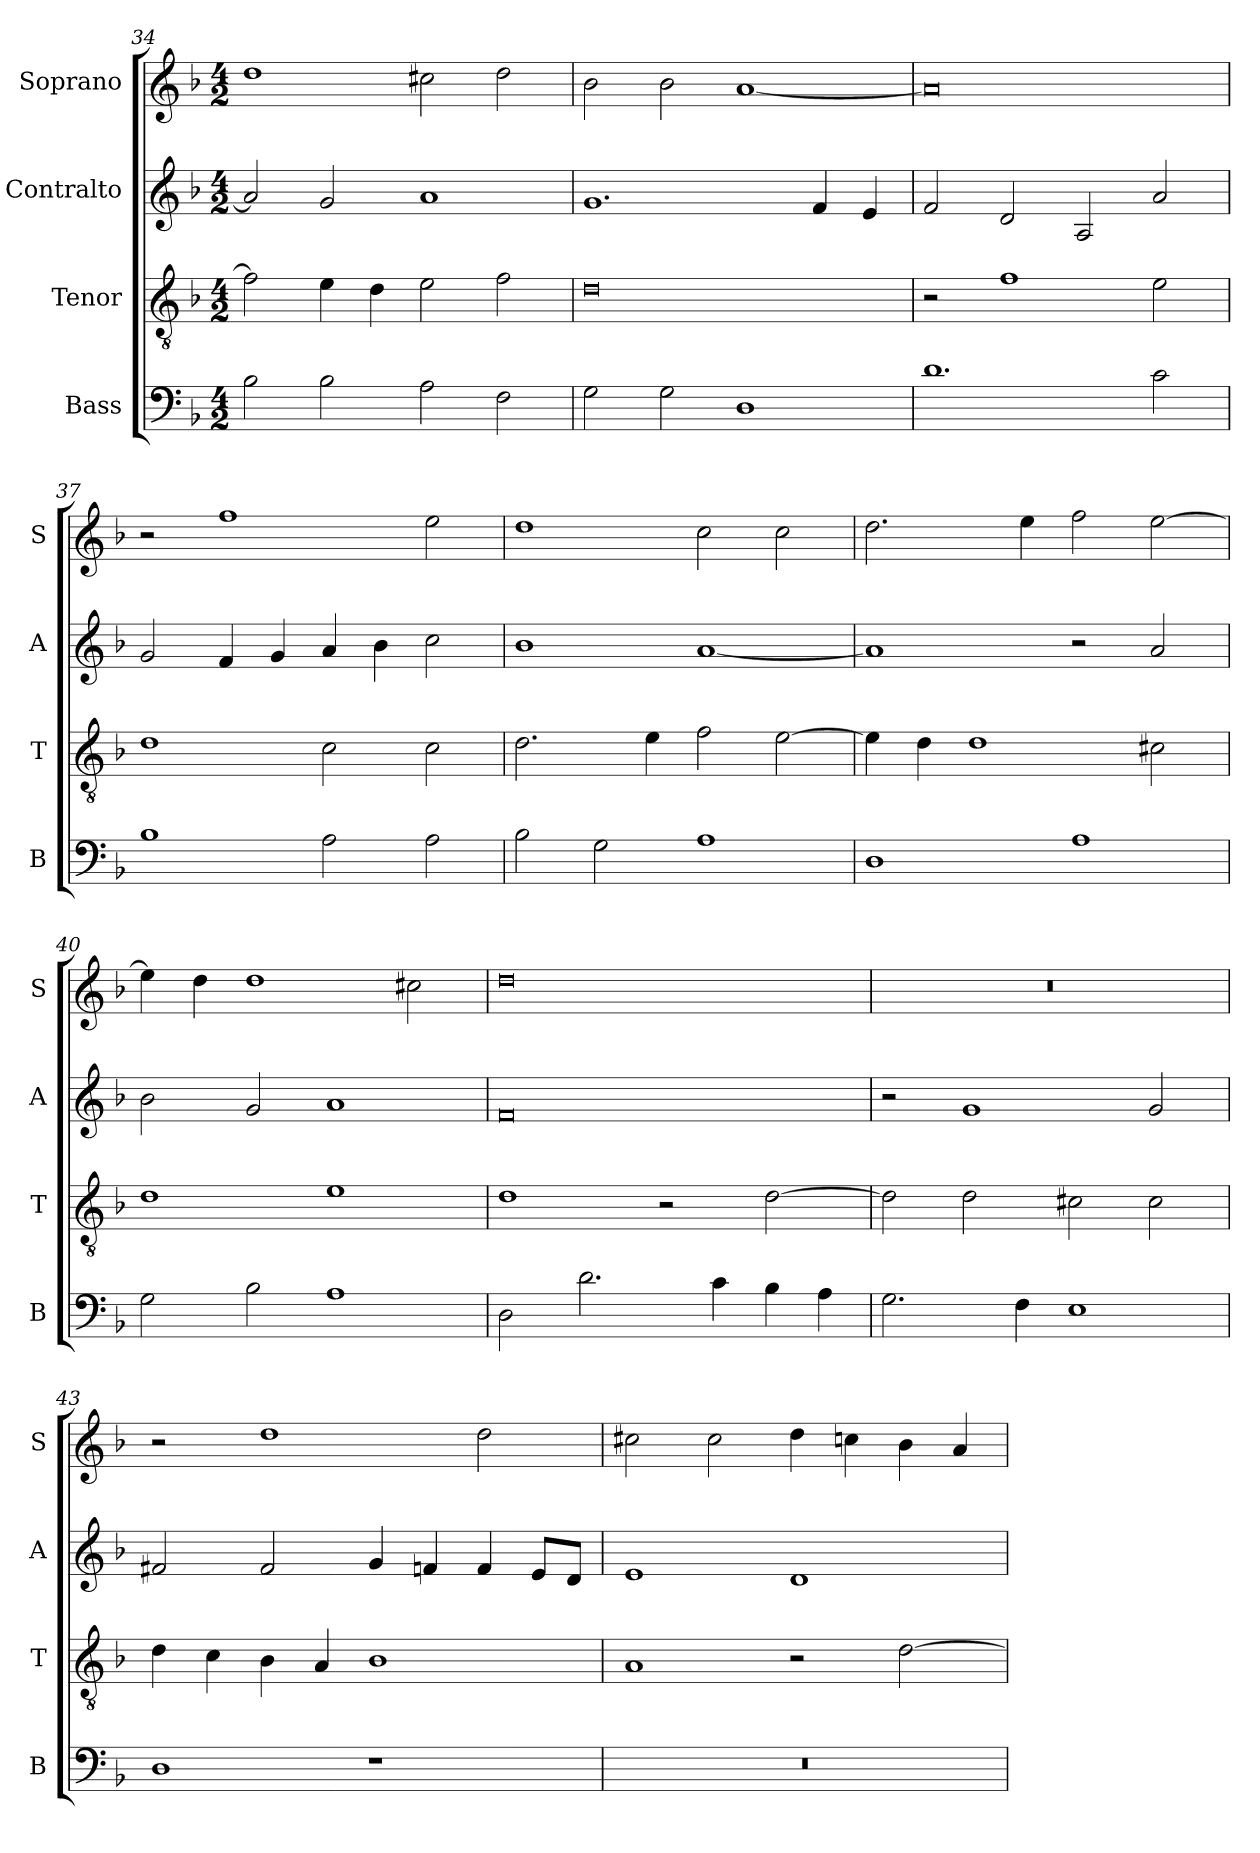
**kern	**kern	**kern	**kern
*part4	*part3	*part2	*part1
*staff4	*staff3	*staff2	*staff1
*I"Bass	*I"Tenor	*I"Contralto	*I"Soprano
*I'B	*I'T	*I'A	*I'S
*clefF4	*clefGv2	*clefG2	*clefG2
*k[b-]	*k[b-]	*k[b-]	*k[b-]
*G:dor	*G:dor	*G:dor	*G:dor
*M4/2	*M4/2	*M4/2	*M4/2
=34	=34	=34	=34
2B-	2f]	2a]	1dd
2B-	4e	2g	.
.	4d	.	.
2A	2e	1a	2cc#X
2F	2f	.	2dd
=35	=35	=35	=35
2G	0d	1.g	2b-
2G	.	.	2b-
1D	.	.	[1a
.	.	4f	.
.	.	4e	.
=36	=36	=36	=36
1.d	2r	2f	0a]
.	1f	2d	.
.	.	2A	.
2c	2e	2a	.
=37	=37	=37	=37
1B-	1d	2g	2r
.	.	4f	1ff
.	.	4g	.
2A	2c	4a	.
.	.	4b-	.
2A	2c	2cc	2ee
=38	=38	=38	=38
2B-	2.d	1b-	1dd
2G	.	.	.
.	4e	.	.
1A	2f	[1a	2cc
.	[2e	.	2cc
=39	=39	=39	=39
1D	4e]	1a]	2.dd
.	4d	.	.
.	1d	.	.
.	.	.	4ee
1A	.	2r	2ff
.	2c#X	2a	[2ee
=40	=40	=40	=40
2G	1d	2b-	4ee]
.	.	.	4dd
2B-	.	2g	1dd
1A	1e	1a	.
.	.	.	2cc#X
=41	=41	=41	=41
2D	1d	0f	0dd
2.d	.	.	.
.	2r	.	.
4c	.	.	.
4B-	[2d	.	.
4A	.	.	.
=42	=42	=42	=42
2.G	2d]	2r	0r
.	2d	1g	.
4F	.	.	.
1E	2c#X	.	.
.	2c#	2g	.
=43	=43	=43	=43
1D	4d	2f#X	2r
.	4c	.	.
.	4B-	2f#	1dd
.	4A	.	.
1r	1B-	4g	.
.	.	4fn	.
.	.	4f	2dd
.	.	8e/L	.
.	.	8d/J	.
=44	=44	=44	=44
0r	1A	1e	2cc#X
.	.	.	2cc#
.	2r	1d	4dd
.	.	.	4ccn
.	[2d	.	4b-
.	.	.	4a
=	=	=	=
*-	*-	*-	*-
